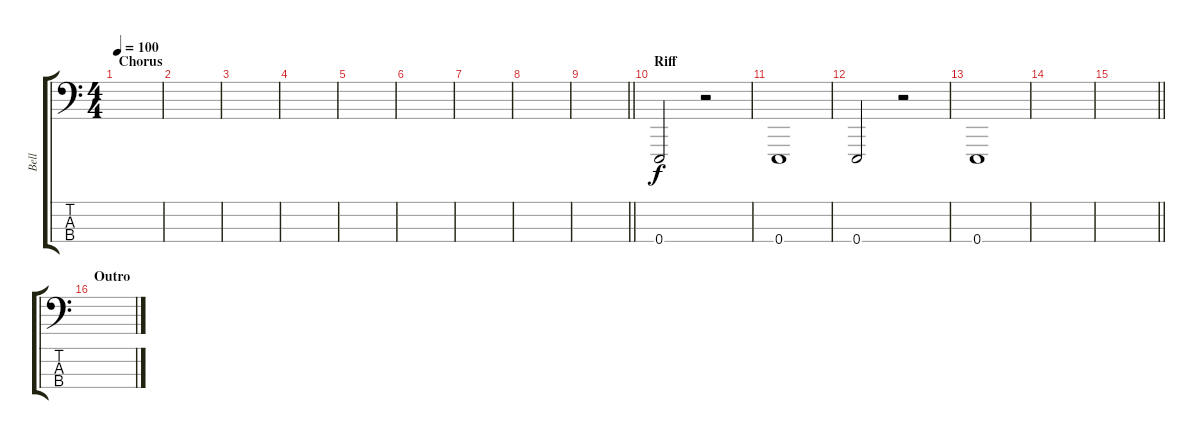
\track ("Bell" "Bell") {instrument tubularbells}
\staff {score tabs}
\tuning (G2 D2 A1 E1) {hide}
\ts (4 4)
\section ("" "Chorus")
\tempo 100
\clef f4
\ks c
|
|
|
|
|
|
|
|
\barLineRight lightlight
|
\section ("" "Riff")
0.4.2{volume 7 instrument fretlessbass} r.2{volume 12} |
0.4.1 |
0.4.2{volume 7 instrument fretlessbass} r.2{volume 12} |
0.4.1 |
|
\barLineRight lightlight
|
\section ("" "Outro")
